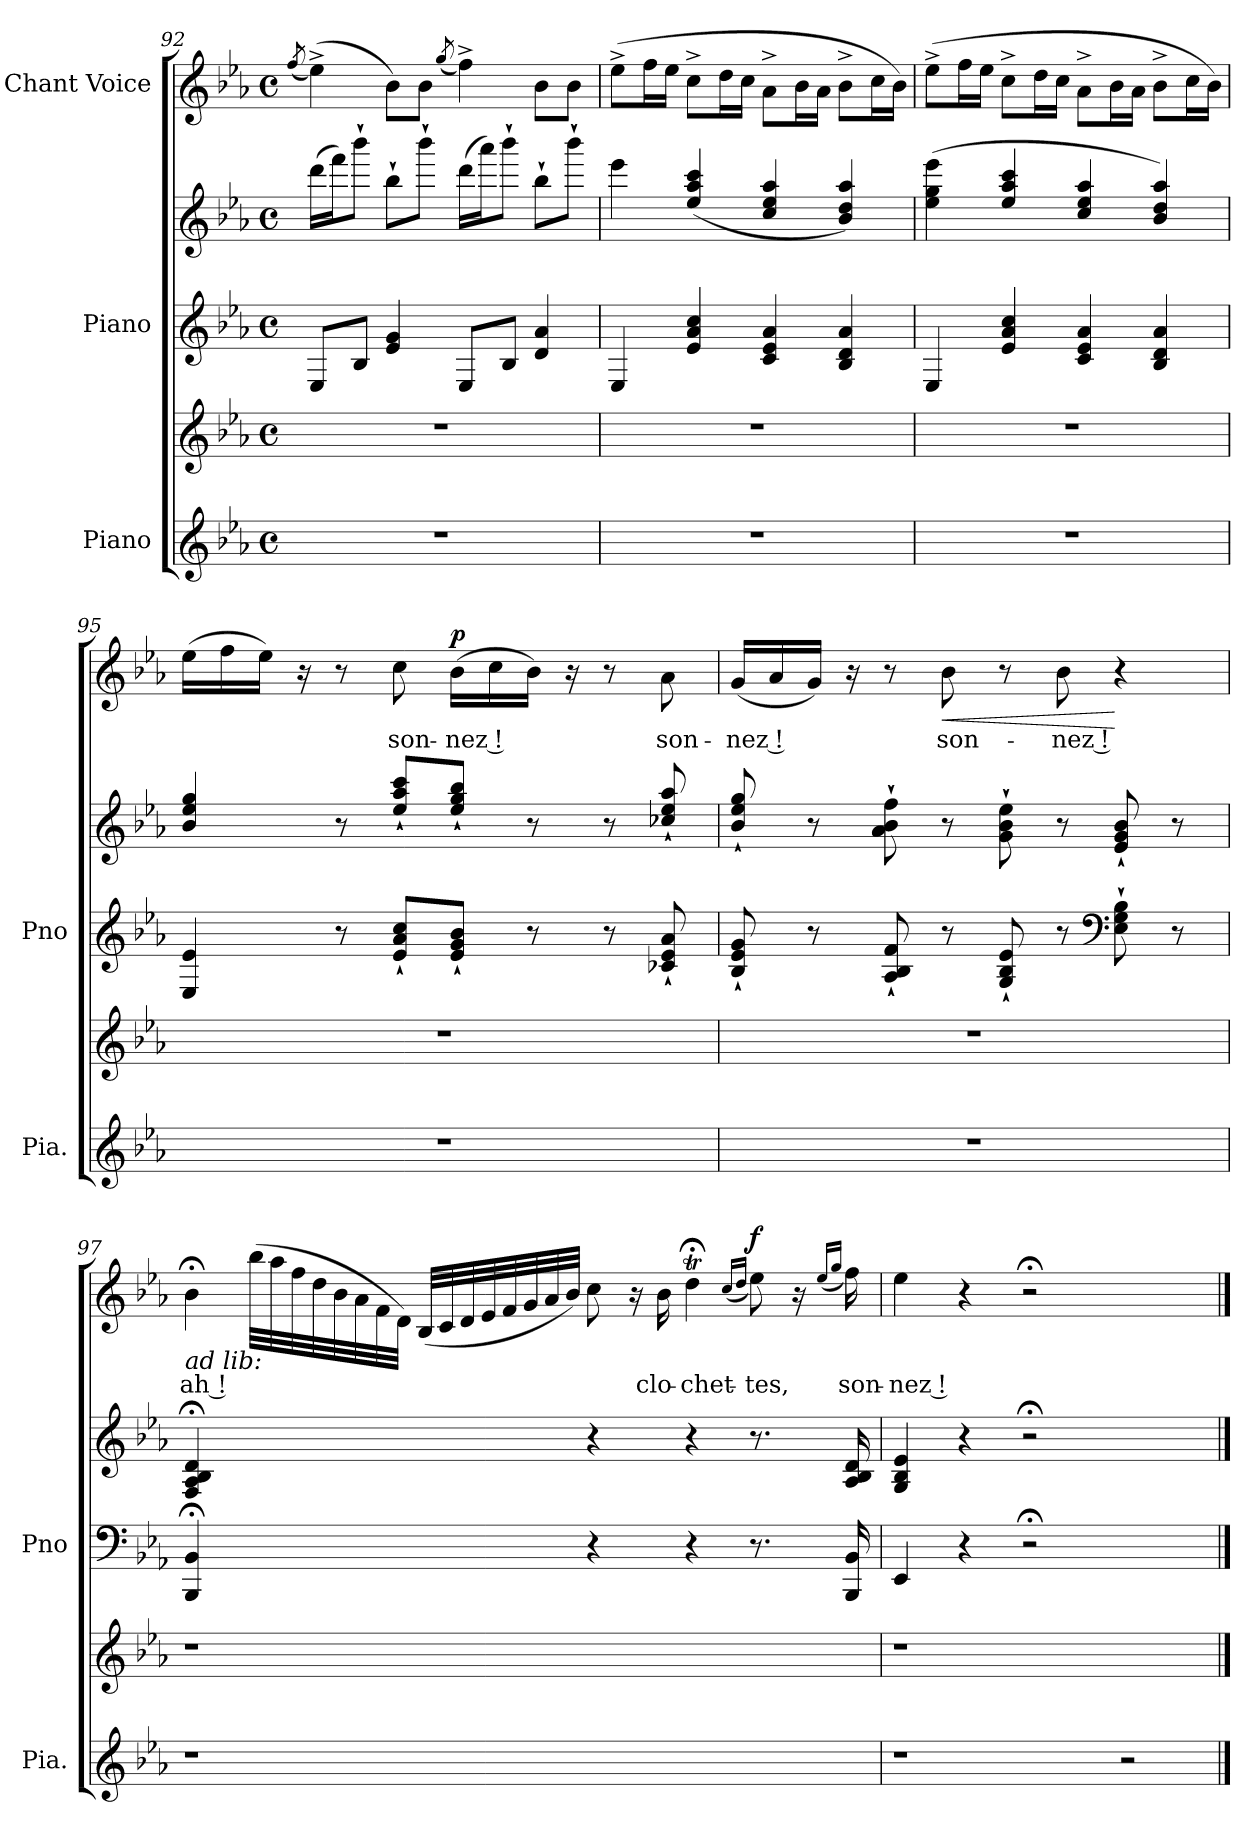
**kern	**kern	**kern	**kern	**kern	**text	**dynam
*part3	*part3	*part2	*part2	*part1	*part1	*part1
*staff5	*staff4	*staff3	*staff2	*staff1	*staff1	*staff1
*I"Piano	*	*I"Piano	*	*I"Chant Voice	*	*
*I'Pia.	*	*I'Pno	*	*	*	*
*clefG2	*clefG2	*clefG2	*clefG2	*clefG2	*	*
*k[b-e-a-]	*k[b-e-a-]	*k[b-e-a-]	*k[b-e-a-]	*k[b-e-a-]	*	*
*M4/4	*M4/4	*M4/4	*M4/4	*M4/4	*	*
*met(c)	*met(c)	*met(c)	*met(c)	*met(c)	*	*
=92	=92	=92	=92	=92	=92	=92
.	.	.	.	(<8qff/	.	.
1r	1r	8E-/L	(>16ddd\LL	(>4ee-^\)	.	.
.	.	.	16fff\J)	.	.	.
.	.	8B-/J	8bbb-`\J	.	.	.
.	.	4e-/ 4g/	8bb-`\L	8b-\L)	.	.
.	.	.	8bbb-`\J	8b-\J	.	.
.	.	.	.	(<8qgg/	.	.
.	.	8E-/L	(>16ddd\LL	4ff^\)	.	.
.	.	.	16aaa-\J)	.	.	.
.	.	8B-/J	8bbb-`\J	.	.	.
.	.	4d/ 4a-/	8bb-`\L	8b-\L	.	.
.	.	.	8bbb-`\J	8b-\J	.	.
=93	=93	=93	=93	=93	=93	=93
1r	1r	4E-/	4eee-\	(>8ee-^\L	.	.
.	.	.	.	16ff\L	.	.
.	.	.	.	16ee-\JJ	.	.
.	.	4e-/ 4a-/ 4cc/	(<4ee-/ 4aa-/ 4ccc/	8cc^\L	.	.
.	.	.	.	16dd\L	.	.
.	.	.	.	16cc\JJ	.	.
.	.	4c/ 4e-/ 4a-/	4cc/ 4ee-/ 4aa-/	8a-^\L	.	.
.	.	.	.	16b-\L	.	.
.	.	.	.	16a-\JJ	.	.
.	.	4B-/ 4d/ 4a-/	4b-/ 4dd/ 4aa-/)	8b-^\L	.	.
.	.	.	.	16cc\L	.	.
.	.	.	.	16b-\JJ)	.	.
!!LO:LB:g=z
=94	=94	=94	=94	=94	=94	=94
1r	1r	4E-/	(>4ee-\ 4gg\ 4eee-\	(>8ee-^\L	.	.
.	.	.	.	16ff\L	.	.
.	.	.	.	16ee-\JJ	.	.
.	.	4e-/ 4a-/ 4cc/	4ee-/ 4aa-/ 4ccc/	8cc^\L	.	.
.	.	.	.	16dd\L	.	.
.	.	.	.	16cc\JJ	.	.
.	.	4c/ 4e-/ 4a-/	4cc/ 4ee-/ 4aa-/	8a-^\L	.	.
.	.	.	.	16b-\L	.	.
.	.	.	.	16a-\JJ	.	.
.	.	4B-/ 4d/ 4a-/	4b-/ 4dd/ 4aa-/)	8b-^\L	.	.
.	.	.	.	16cc\L	.	.
.	.	.	.	16b-\JJ)	.	.
=95	=95	=95	=95	=95	=95	=95
*	*	*	*	*MM112	*	*
1r	1r	4E-/ 4e-/	4b-/ 4ee-/ 4gg/	(>16ee-\LL	.	.
.	.	.	.	16ff\	.	.
!	!	!	!	!	!LO:LY:b	!
.	.	.	.	16ee-\JJ)	-	.
.	.	.	.	16r	.	.
.	.	8r	8r	8r	.	.
!	!	!	!	!	!LO:LY:b	!
.	.	8e-/` 8a-/` 8cc/`L	8ee-/` 8aa-/` 8ccc/`L	8cc\	son-	.
!	!	!	!	!	!LO:LY:b	!LO:DY:a
.	.	8e-/` 8g/` 8b-/`J	8ee-/` 8gg/` 8bb-/`J	(>16b-\LL	-nez !	p
.	.	.	.	16cc\	.	.
.	.	8r	8r	16b-\JJ)	.	.
.	.	.	.	16r	.	.
.	.	8r	8r	8r	.	.
!	!	!	!	!	!LO:LY:b	!
.	.	8c-X/` 8e-/` 8a-/`	8cc-X/` 8ee-/` 8aa-/`	8a-\	son-	.
=96	=96	=96	=96	=96	=96	=96
*	*	*	*	*MM114	*	*
!	!	!	!	!	!LO:LY:b	!
1r	1r	8B-/` 8e-/` 8g/`	8b-/` 8ee-/` 8gg/`	(<16g/LL	-nez !	.
.	.	.	.	16a-/	.	.
.	.	8r	8r	16g/JJ)	.	.
.	.	.	.	16r	.	.
.	.	8A-/` 8B-/` 8f/`	8a-\` 8b-\` 8ff\`	8r	.	.
!	!	!	!	!	!LO:LY:b	!LO:HP:b
.	.	8r	8r	8b-\	son-	<
.	.	8G/` 8B-/` 8e-/`	8g\` 8b-\` 8ee-\`	8r	.	.
!	!	!	!	!	!LO:LY:b	!
.	.	8r	8r	8b-\	-nez !	.
*	*	*clefF4	*	*	*	*
.	.	8E-\` 8G\` 8B-\`	8e-/` 8g/` 8b-/`	4r	.	[
.	.	8r	8r	.	.	.
=97	=97	=97	=97	=97	=97	=97
!	!	!	!	!LO:TX:b:i:t=ad  lib&colon;	!	!
!	!	!	!	!	!LO:LY:b	!
1r	1r	4BBB-/; 4BB-/;	4F/;< 4A-/;< 4B-/;< 4d/;<	4b-;<\	-ah !	.
*	*	*	*	*MM70	*	*
.	.	4ryy	4ryy	(>32bb-!\LLL	.	.
.	.	.	.	32aa-!\	.	.
.	.	.	.	32ff!\	.	.
.	.	.	.	32dd!\	.	.
.	.	.	.	32b-!\	.	.
.	.	.	.	32a-!\	.	.
.	.	.	.	32f!\	.	.
.	.	.	.	32d!\JJJ)	.	.
.	.	4ryy	4ryy	(<32B-!/LLL	.	.
.	.	.	.	32c!/	.	.
.	.	.	.	32d!/	.	.
.	.	.	.	32e-!/	.	.
.	.	.	.	32f!/	.	.
.	.	.	.	32g!/	.	.
.	.	.	.	32a-!/	.	.
.	.	.	.	32b-!/JJJ)	.	.
*	*	*	*	*MM80	*	*
.	.	4r	4r	8cc\	.	.
.	.	.	.	16r	.	.
!	!	!	!	!	!LO:LY:b	!
.	.	.	.	16b-\	clo-	.
!	!	!	!	!	!LO:LY:b	!
2ryy	2ryy	4r	4r	4dd;<t\	-chet-	.
.	.	.	.	(<16qcc/LL	.	.
.	.	.	.	16qdd/JJ	.	.
!	!	!	!	!	!LO:LY:b	!LO:DY:a
.	.	8.r	8.r	8ee-\)	-tes,	f
.	.	.	.	16r	.	.
.	.	.	.	(<16qee-/LL	.	.
.	.	.	.	16qgg/JJ	.	.
!	!	!	!	!	!LO:LY:b	!
.	.	16BBB-/ 16BB-/	16A-/ 16B-/ 16d/	16ff\)	son-	.
=98	=98	=98	=98	=98	=98	=98
!	!	!	!	!	!LO:LY:b	!
1r	1r	4EE-/	4G/ 4B-/ 4e-/	4ee-\	-nez !	.
.	.	4r	4r	4r	.	.
.	.	2r;<	2r;<	2r;<	.	.
2r	2ryy	2ryy	2ryy	2ryy	.	.
==	==	==	==	==	==	==
*-	*-	*-	*-	*-	*-	*-
